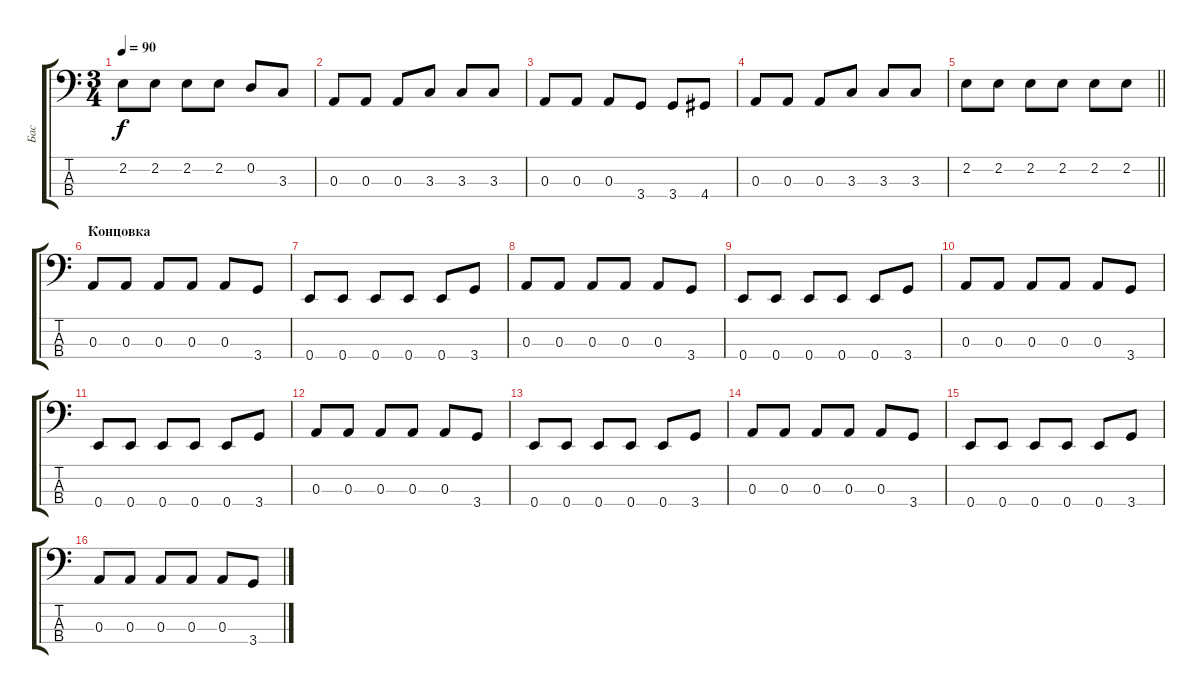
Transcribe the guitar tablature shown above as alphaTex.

\track ("Бас" "Бас") {instrument electricbassfinger}
\staff {score tabs}
\tuning (G2 D2 A1 E1) {hide}
\ts (3 4)
\tempo 90
\clef f4
\ks c
2.2.8{dy f} 2.2.8 2.2.8 2.2.8 0.2.8 3.3.8 |
0.3.8 0.3.8 0.3.8 3.3.8 3.3.8 3.3.8 |
0.3.8 0.3.8 0.3.8 3.4.8 3.4.8 4.4.8 |
0.3.8 0.3.8 0.3.8 3.3.8 3.3.8 3.3.8 |
\barLineRight lightlight
2.2.8 2.2.8 2.2.8 2.2.8 2.2.8 2.2.8 |
\section ("" "Концовка")
0.3.8 0.3.8 0.3.8 0.3.8 0.3.8 3.4.8 |
0.4.8 0.4.8 0.4.8 0.4.8 0.4.8 3.4.8 |
0.3.8 0.3.8 0.3.8 0.3.8 0.3.8 3.4.8 |
0.4.8 0.4.8 0.4.8 0.4.8 0.4.8 3.4.8 |
0.3.8 0.3.8 0.3.8 0.3.8 0.3.8 3.4.8 |
0.4.8 0.4.8 0.4.8 0.4.8 0.4.8 3.4.8 |
0.3.8 0.3.8 0.3.8 0.3.8 0.3.8 3.4.8 |
0.4.8 0.4.8 0.4.8 0.4.8 0.4.8 3.4.8 |
0.3.8 0.3.8 0.3.8 0.3.8 0.3.8 3.4.8 |
0.4.8 0.4.8 0.4.8 0.4.8 0.4.8 3.4.8 |
0.3.8 0.3.8 0.3.8 0.3.8 0.3.8 3.4.8
